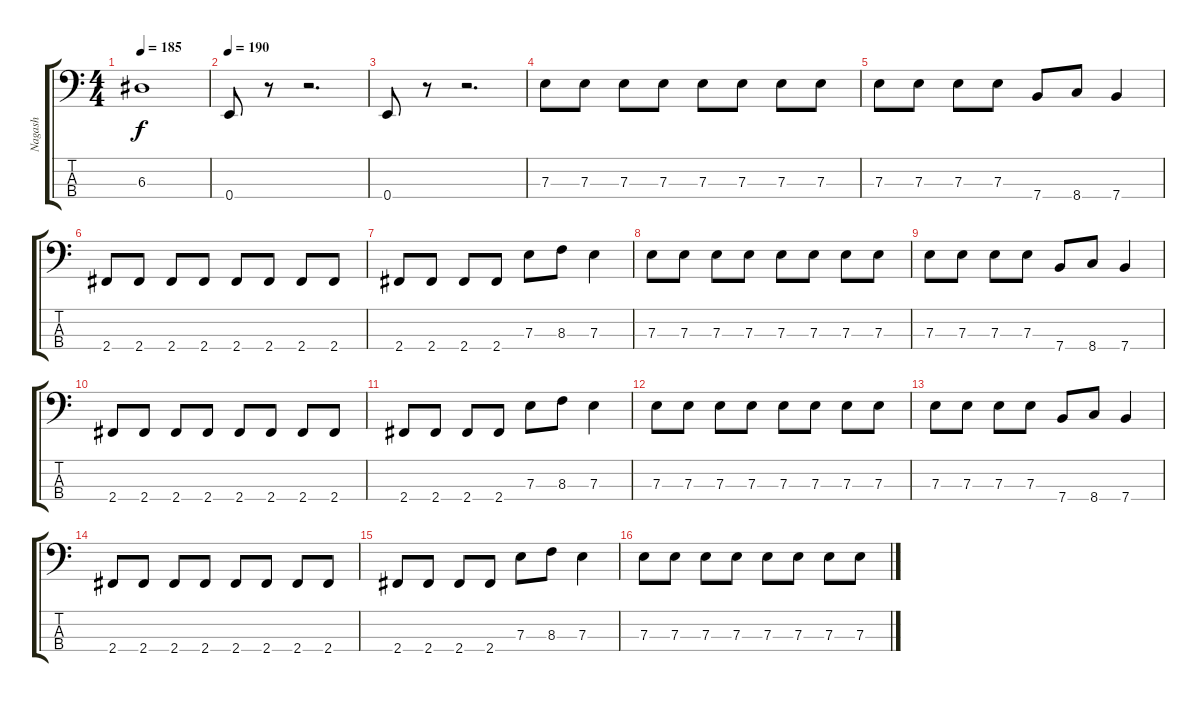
\track ("Nagash" "Nagash") {instrument electricbassfinger}
\staff {score tabs}
\tuning (G2 D2 A1 E1) {hide}
\ts (4 4)
\tempo 185
\clef f4
\ks c
6.3{t}.1{dy f} |
\tempo 190
0.4.8 r.8 r.2{d} |
0.4.8 r.8 r.2{d} |
7.3.8 7.3.8 7.3.8 7.3.8 7.3.8 7.3.8 7.3.8 7.3.8 |
7.3.8 7.3.8 7.3.8 7.3.8 7.4.8 8.4.8 7.4.4 |
2.4.8 2.4.8 2.4.8 2.4.8 2.4.8 2.4.8 2.4.8 2.4.8 |
2.4.8 2.4.8 2.4.8 2.4.8 7.3.8 8.3.8 7.3.4 |
7.3.8 7.3.8 7.3.8 7.3.8 7.3.8 7.3.8 7.3.8 7.3.8 |
7.3.8 7.3.8 7.3.8 7.3.8 7.4.8 8.4.8 7.4.4 |
2.4.8 2.4.8 2.4.8 2.4.8 2.4.8 2.4.8 2.4.8 2.4.8 |
2.4.8 2.4.8 2.4.8 2.4.8 7.3.8 8.3.8 7.3.4 |
7.3.8 7.3.8 7.3.8 7.3.8 7.3.8 7.3.8 7.3.8 7.3.8 |
7.3.8 7.3.8 7.3.8 7.3.8 7.4.8 8.4.8 7.4.4 |
2.4.8 2.4.8 2.4.8 2.4.8 2.4.8 2.4.8 2.4.8 2.4.8 |
2.4.8 2.4.8 2.4.8 2.4.8 7.3.8 8.3.8 7.3.4 |
7.3.8 7.3.8 7.3.8 7.3.8 7.3.8 7.3.8 7.3.8 7.3.8
